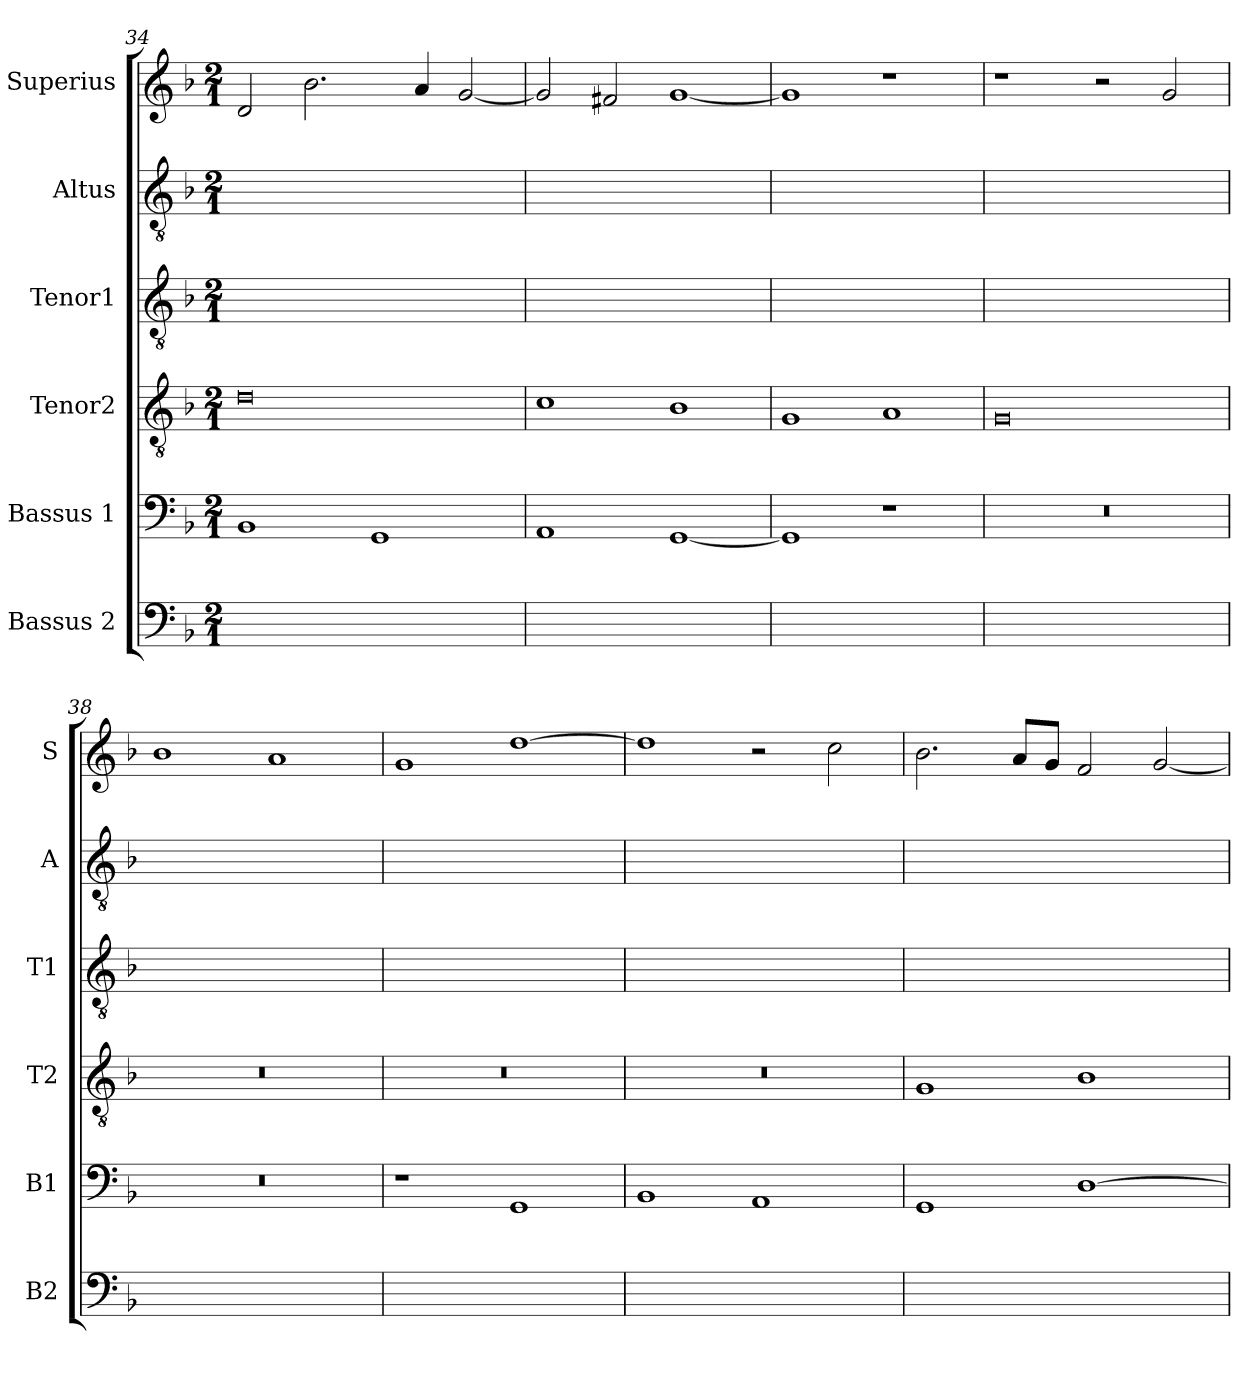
**kern	**kern	**kern	**kern	**kern	**kern
*part6	*part5	*part4	*part3	*part2	*part1
*staff6	*staff5	*staff4	*staff3	*staff2	*staff1
*I"Bassus 2	*I"Bassus 1	*I"Tenor2	*I"Tenor1	*I"Altus	*I"Superius
*I'B2	*I'B1	*I'T2	*I'T1	*I'A	*I'S
*clefF4	*clefF4	*clefGv2	*clefGv2	*clefGv2	*clefG2
*k[b-]	*k[b-]	*k[b-]	*k[b-]	*k[b-]	*k[b-]
*d:	*d:	*d:	*d:	*d:	*d:
*M2/1	*M2/1	*M2/1	*M2/1	*M2/1	*M2/1
=34	=34	=34	=34	=34	=34
0ryy	1BB-	0d	0ryy	0ryy	2d
.	.	.	.	.	2.b-
.	1GG	.	.	.	.
.	.	.	.	.	4a
.	.	.	.	.	[2g
=35	=35	=35	=35	=35	=35
0ryy	1AA	1c	0ryy	0ryy	2g]
.	.	.	.	.	2f#X
.	[1GG	1B-	.	.	[1g
=36	=36	=36	=36	=36	=36
0ryy	1GG]	1G	0ryy	0ryy	1g]
.	1r	1A	.	.	1r
=37	=37	=37	=37	=37	=37
0ryy	0r	0G	0ryy	0ryy	1r
.	.	.	.	.	2r
.	.	.	.	.	2g
=38	=38	=38	=38	=38	=38
0ryy	0r	0r	0ryy	0ryy	1b-
.	.	.	.	.	1a
=39	=39	=39	=39	=39	=39
0ryy	1r	0r	0ryy	0ryy	1g
.	1GG	.	.	.	[1dd
=40	=40	=40	=40	=40	=40
0ryy	1BB-	0r	0ryy	0ryy	1dd]
.	1AA	.	.	.	2r
.	.	.	.	.	2cc
=41	=41	=41	=41	=41	=41
0ryy	1GG	1G	0ryy	0ryy	2.b-
.	.	.	.	.	8aL
.	.	.	.	.	8gJ
.	[1D	1B-	.	.	2f
.	.	.	.	.	[2g
=	=	=	=	=	=
*-	*-	*-	*-	*-	*-
